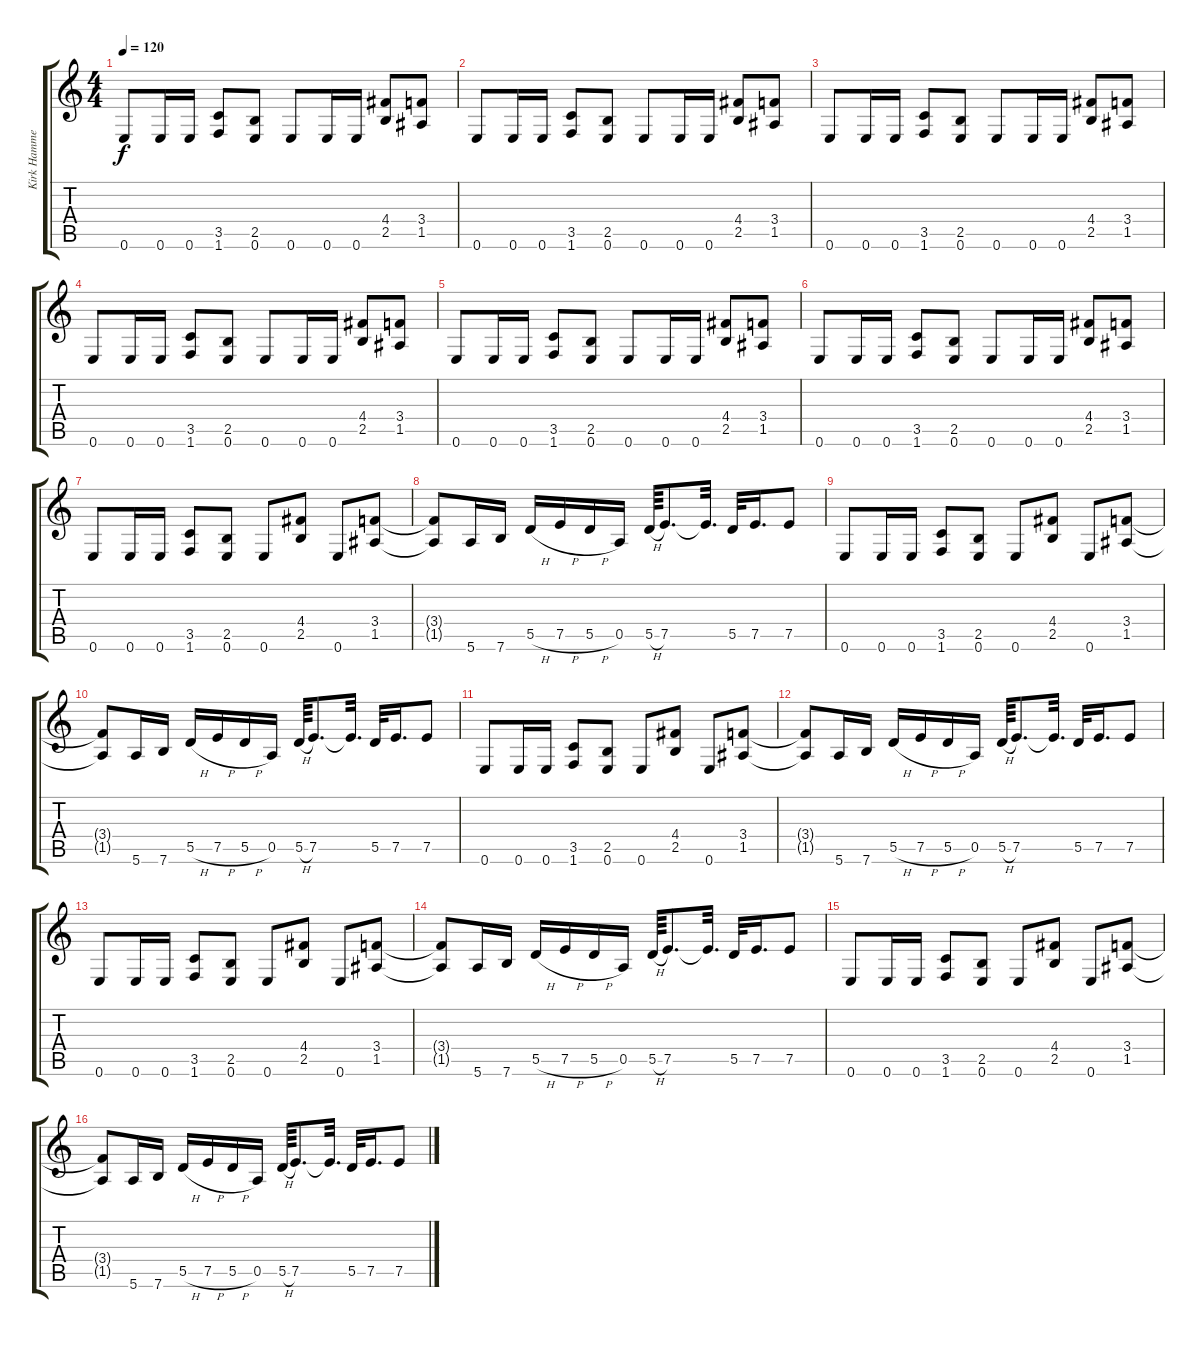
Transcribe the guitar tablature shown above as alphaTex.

\track ("Kirk Hammett Lead" "Kirk Hamme") {instrument distortionguitar}
\staff {score tabs}
\tuning (E4 B3 G3 D3 A2 E2) {hide}
\ts (4 4)
\tempo 120
\clef g2
\ks c
0.6.8{dy f} 0.6.16 0.6.16 (3.5 1.6).8 (2.5 0.6).8 0.6.8 0.6.16 0.6.16 (4.4 2.5).8 (3.4 1.5).8 |
0.6.8 0.6.16 0.6.16 (3.5 1.6).8 (2.5 0.6).8 0.6.8 0.6.16 0.6.16 (4.4 2.5).8 (3.4 1.5).8 |
0.6.8 0.6.16 0.6.16 (3.5 1.6).8 (2.5 0.6).8 0.6.8 0.6.16 0.6.16 (4.4 2.5).8 (3.4 1.5).8 |
0.6.8 0.6.16 0.6.16 (3.5 1.6).8 (2.5 0.6).8 0.6.8 0.6.16 0.6.16 (4.4 2.5).8 (3.4 1.5).8 |
0.6.8 0.6.16 0.6.16 (3.5 1.6).8 (2.5 0.6).8 0.6.8 0.6.16 0.6.16 (4.4 2.5).8 (3.4 1.5).8 |
0.6.8 0.6.16 0.6.16 (3.5 1.6).8 (2.5 0.6).8 0.6.8 0.6.16 0.6.16 (4.4 2.5).8 (3.4 1.5).8 |
0.6.8 0.6.16 0.6.16 (3.5 1.6).8 (2.5 0.6).8 0.6.8 (4.4 2.5).8 0.6.8 (3.4 1.5).8 |
(3.4{t} 1.5{t}).8 5.6.16 7.6.16 5.5{h}.16 7.5{h}.16 5.5{h}.16 0.5.16 5.5{h}.64 7.5.8{d} 7.5{t}.32{d} 5.5.32 7.5.16{d} 7.5.8 |
0.6.8 0.6.16 0.6.16 (3.5 1.6).8 (2.5 0.6).8 0.6.8 (4.4 2.5).8 0.6.8 (3.4 1.5).8 |
(3.4{t} 1.5{t}).8 5.6.16 7.6.16 5.5{h}.16 7.5{h}.16 5.5{h}.16 0.5.16 5.5{h}.64 7.5.8{d} 7.5{t}.32{d} 5.5.32 7.5.16{d} 7.5.8 |
0.6.8 0.6.16 0.6.16 (3.5 1.6).8 (2.5 0.6).8 0.6.8 (4.4 2.5).8 0.6.8 (3.4 1.5).8 |
(3.4{t} 1.5{t}).8 5.6.16 7.6.16 5.5{h}.16 7.5{h}.16 5.5{h}.16 0.5.16 5.5{h}.64 7.5.8{d} 7.5{t}.32{d} 5.5.32 7.5.16{d} 7.5.8 |
0.6.8 0.6.16 0.6.16 (3.5 1.6).8 (2.5 0.6).8 0.6.8 (4.4 2.5).8 0.6.8 (3.4 1.5).8 |
(3.4{t} 1.5{t}).8 5.6.16 7.6.16 5.5{h}.16 7.5{h}.16 5.5{h}.16 0.5.16 5.5{h}.64 7.5.8{d} 7.5{t}.32{d} 5.5.32 7.5.16{d} 7.5.8 |
0.6.8 0.6.16 0.6.16 (3.5 1.6).8 (2.5 0.6).8 0.6.8 (4.4 2.5).8 0.6.8 (3.4 1.5).8 |
(3.4{t} 1.5{t}).8 5.6.16 7.6.16 5.5{h}.16 7.5{h}.16 5.5{h}.16 0.5.16 5.5{h}.64 7.5.8{d} 7.5{t}.32{d} 5.5.32 7.5.16{d} 7.5.8
